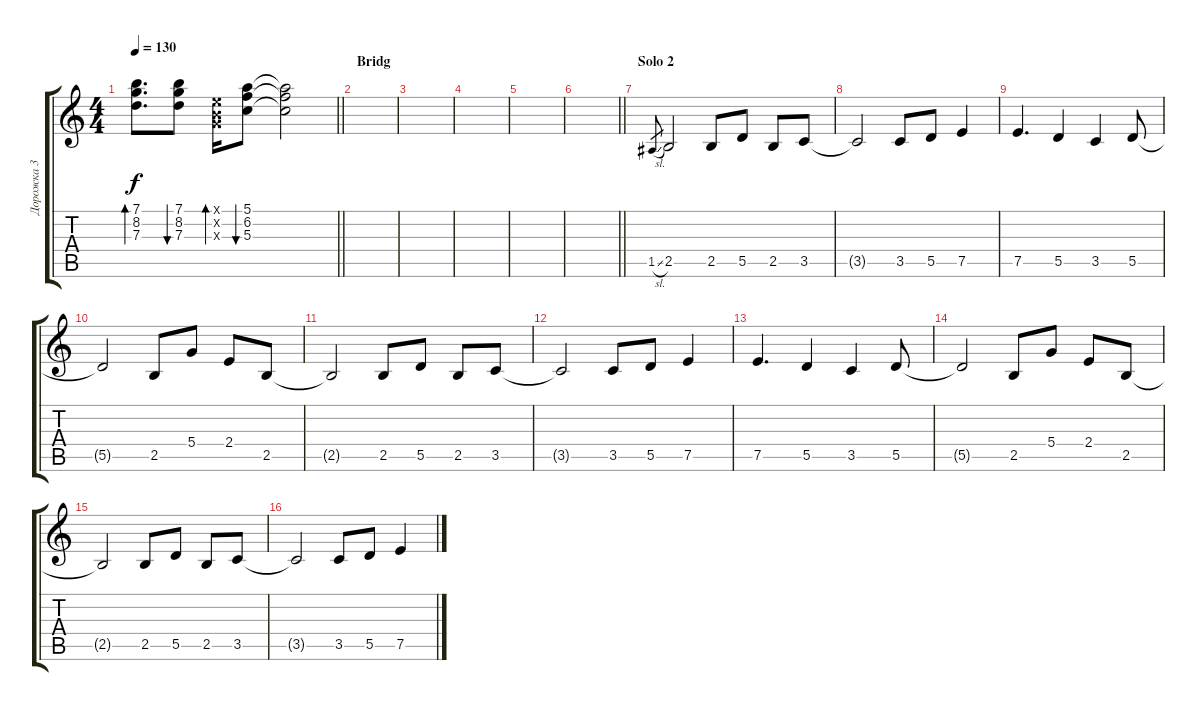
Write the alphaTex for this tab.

\track ("Дорожка 3" "Дорожка 3") {instrument acousticguitarsteel}
\staff {score tabs}
\tuning (E4 B3 G3 D3 A2 E2) {hide}
\ts (4 4)
\tempo 130
\clef g2
\barLineRight lightlight
\ks c
(7.1 8.2 7.3).8{d bd 60 dy f} (7.1 8.2 7.3).8{bu 60} (0.1{x} 0.2{x} 0.3{x}).16{bd 60} (5.1 6.2 5.3).8{bu 60} (5.1{t} 6.2{t} 5.3{t}).2 |
\section ("" "Bridg")
|
|
|
|
\barLineRight lightlight
|
\section ("" "Solo 2")
1.5{sl}.8{gr} 2.5.2 2.5.8 5.5.8 2.5.8 3.5.8 |
3.5{t}.2 3.5.8 5.5.8 7.5.4 |
7.5.4{d} 5.5.4 3.5.4 5.5.8 |
5.5{t}.2 2.5.8 5.4.8 2.4.8 2.5.8 |
2.5{t}.2 2.5.8 5.5.8 2.5.8 3.5.8 |
3.5{t}.2 3.5.8 5.5.8 7.5.4 |
7.5.4{d} 5.5.4 3.5.4 5.5.8 |
5.5{t}.2 2.5.8 5.4.8 2.4.8 2.5.8 |
2.5{t}.2 2.5.8 5.5.8 2.5.8 3.5.8 |
3.5{t}.2 3.5.8 5.5.8 7.5.4
